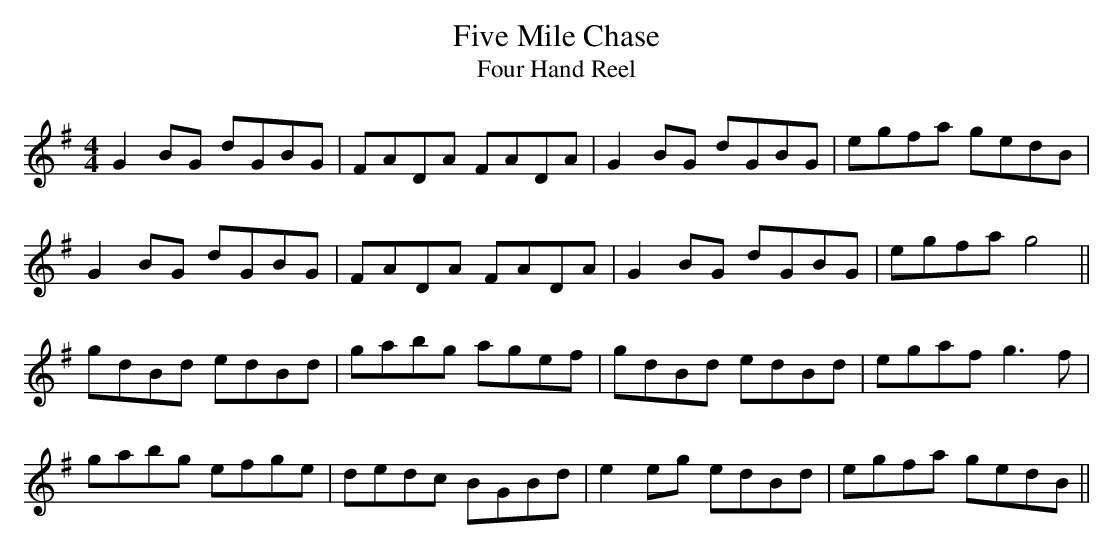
X:1
T: Five Mile Chase
T: Four Hand Reel
M: 4/4
L: 1/8
K: G
G2 BG dGBG | FADA FADA | G2 BG dGBG | egfa gedB |
G2 BG dGBG | FADA FADA | G2 BG dGBG | egfa g4 ||
gdBd edBd | gabg agef | gdBd edBd | egaf g3 f |
gabg efge | dedc BGBd | e2 eg edBd | egfa gedB ||
